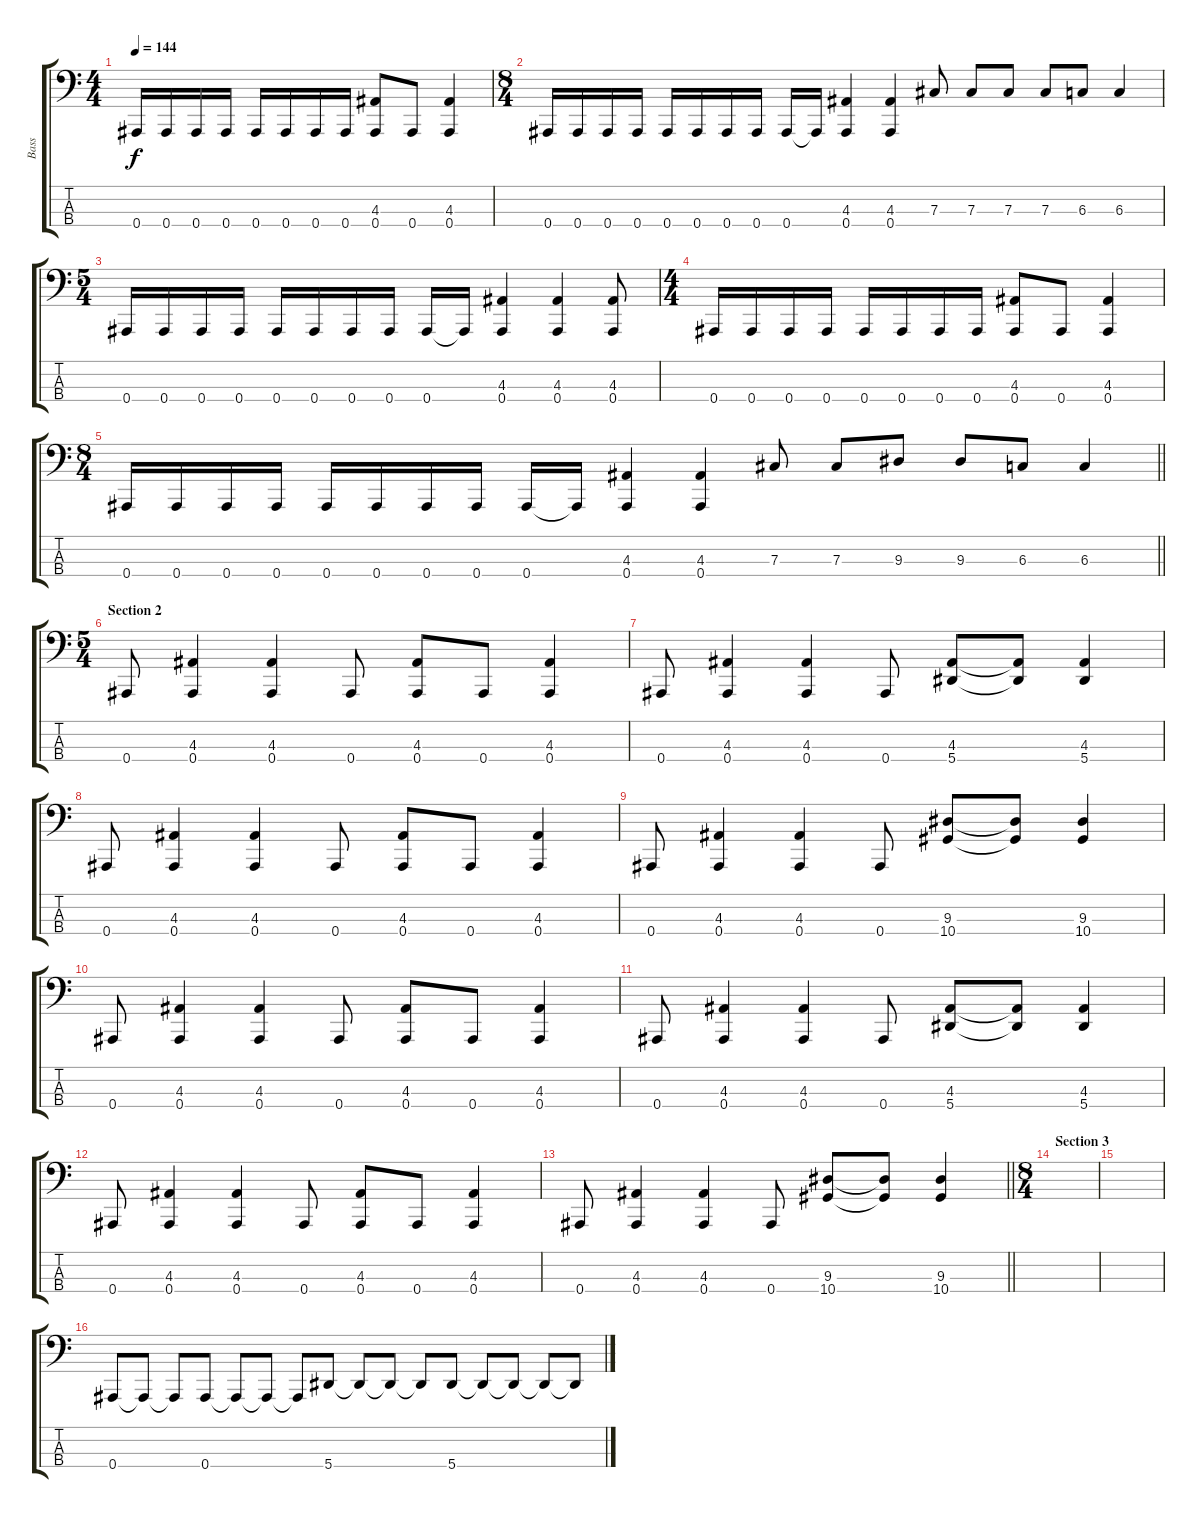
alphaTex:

\track ("Bass" "Bass") {instrument electricbassfinger}
\staff {score tabs}
\tuning (E2 B1 Gb1 Bb0) {hide}
\ts (4 4)
\tempo 144
\clef f4
\ks c
0.4.16{dy f} 0.4.16 0.4.16 0.4.16 0.4.16 0.4.16 0.4.16 0.4.16 (4.3 0.4).8 0.4.8 (4.3 0.4).4 |
\ts (8 4)
0.4.16 0.4.16 0.4.16 0.4.16 0.4.16 0.4.16 0.4.16 0.4.16 0.4.16 0.4{t}.16 (4.3 0.4).4 (4.3 0.4).4 7.3.8 7.3.8 7.3.8 7.3.8 6.3.8 6.3.4 |
\ts (5 4)
0.4.16 0.4.16 0.4.16 0.4.16 0.4.16 0.4.16 0.4.16 0.4.16 0.4.16 0.4{t}.16 (4.3 0.4).4 (4.3 0.4).4 (4.3 0.4).8 |
\ts (4 4)
0.4.16 0.4.16 0.4.16 0.4.16 0.4.16 0.4.16 0.4.16 0.4.16 (4.3 0.4).8 0.4.8 (4.3 0.4).4 |
\ts (8 4)
\barLineRight lightlight
0.4.16 0.4.16 0.4.16 0.4.16 0.4.16 0.4.16 0.4.16 0.4.16 0.4.16 0.4{t}.16 (4.3 0.4).4 (4.3 0.4).4 7.3.8 7.3.8 9.3.8 9.3.8 6.3.8 6.3.4 |
\ts (5 4)
\section ("" "Section 2")
0.4.8 (4.3 0.4).4 (4.3 0.4).4 0.4.8 (4.3 0.4).8 0.4.8 (4.3 0.4).4 |
0.4.8 (4.3 0.4).4 (4.3 0.4).4 0.4.8 (4.3 5.4).8 (4.3{t} 5.4{t}).8 (4.3 5.4).4 |
0.4.8 (4.3 0.4).4 (4.3 0.4).4 0.4.8 (4.3 0.4).8 0.4.8 (4.3 0.4).4 |
0.4.8 (4.3 0.4).4 (4.3 0.4).4 0.4.8 (9.3 10.4).8 (9.3{t} 10.4{t}).8 (9.3 10.4).4 |
0.4.8 (4.3 0.4).4 (4.3 0.4).4 0.4.8 (4.3 0.4).8 0.4.8 (4.3 0.4).4 |
0.4.8 (4.3 0.4).4 (4.3 0.4).4 0.4.8 (4.3 5.4).8 (4.3{t} 5.4{t}).8 (4.3 5.4).4 |
0.4.8 (4.3 0.4).4 (4.3 0.4).4 0.4.8 (4.3 0.4).8 0.4.8 (4.3 0.4).4 |
\barLineRight lightlight
0.4.8 (4.3 0.4).4 (4.3 0.4).4 0.4.8 (9.3 10.4).8 (9.3{t} 10.4{t}).8 (9.3 10.4).4 |
\ts (8 4)
\section ("" "Section 3")
|
|
0.4.8 0.4{t}.8 0.4{t}.8 0.4.8 0.4{t}.8 0.4{t}.8 0.4{t}.8 5.4.8 5.4{t}.8 5.4{t}.8 5.4{t}.8 5.4.8 5.4{t}.8 5.4{t}.8 5.4{t}.8 5.4{t}.8
